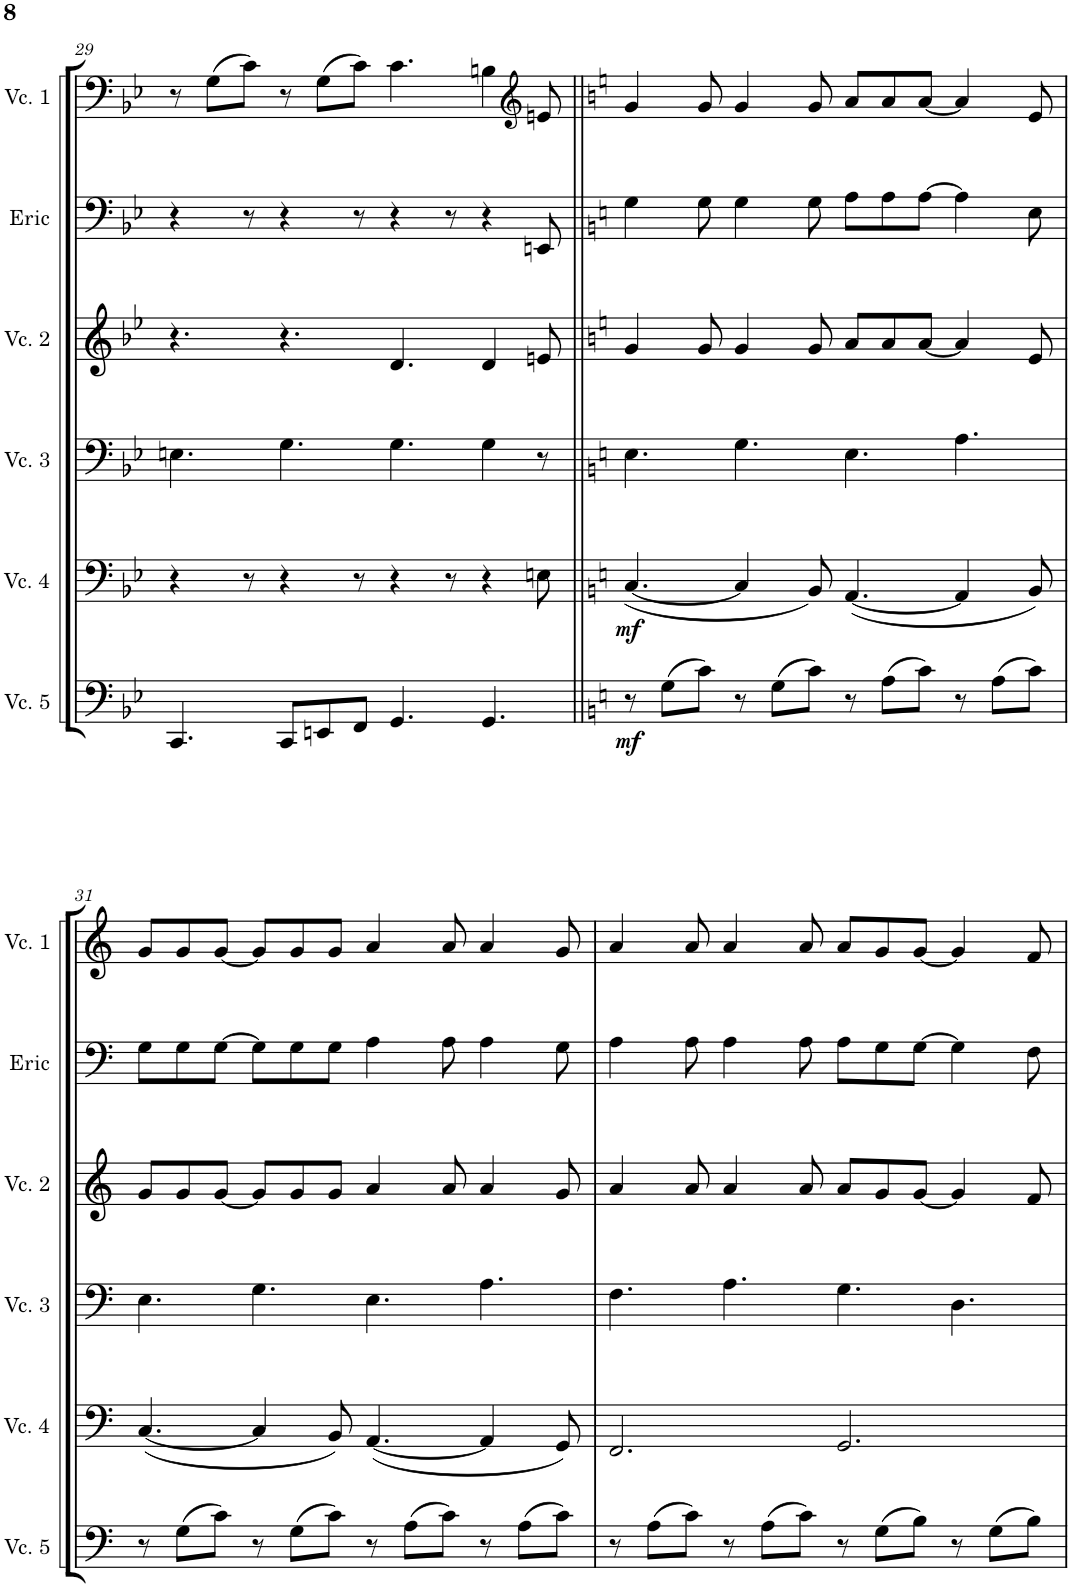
**kern	**dynam	**kern	**dynam	**kern	**kern	**kern	**kern
*part6	*part6	*part5	*part5	*part4	*part3	*part2	*part1
*staff6	*staff6	*staff5	*staff5	*staff4	*staff3	*staff2	*staff1
*I"Cello 5	*	*I"Cello 4	*	*I"Cello 3	*I"Cello 2	*I"Eric	*I"Cello 1
*	*	*	*	*	*	*I'Eric	*
!!LO:PB:g=z
*clefF4	*	*clefF4	*	*clefF4	*clefG2	*clefF4	*clefF4
*k[b-e-]	*	*k[b-e-]	*	*k[b-e-]	*k[b-e-]	*k[b-e-]	*k[b-e-]
*M12/8	*	*M12/8	*	*M12/8	*M12/8	*M12/8	*M12/8
=29	=29	=29	=29	=29	=29	=29	=29
4.CC/	.	4r	.	4.En\	4.r	4r	8r
.	.	.	.	.	.	.	(8G\L
.	.	8r	.	.	.	8r	8c\J)
8CC/L	.	4r	.	4.G\	4.r	4r	8r
8EEn/	.	.	.	.	.	.	(8G\L
8FF/J	.	8r	.	.	.	8r	8c\J)
4.GG/	.	4r	.	4.G\	4.d/	4r	4.c\
.	.	8r	.	.	.	8r	.
4.GG/	.	4r	.	4G\	4d/	4r	4Bn\
*	*	*	*	*	*	*	*clefG2
.	.	8En\	.	8r	8en/	8EEn/	8en/
=30||	=30||	=30||	=30||	=30||	=30||	=30||	=30||
*k[]	*	*k[]	*	*k[]	*k[]	*k[]	*k[]
!	!LO:DY:b	!	!LO:DY:b	!	!	!	!
8r	mf	([4.C/	mf	4.E\	4g/	4G\	4g/
(8G\L	.	.	.	.	.	.	.
8c\J)	.	.	.	.	8g/	8G\	8g/
8r	.	4C/]	.	4.G\	4g/	4G\	4g/
(8G\L	.	.	.	.	.	.	.
8c\J)	.	8BB/)	.	.	8g/	8G\	8g/
8r	.	([4.AA/	.	4.E\	8a/L	8A\L	8a/L
(8A\L	.	.	.	.	8a/	8A\	8a/
8c\J)	.	.	.	.	[8a/J	[8A\J	[8a/J
8r	.	4AA/]	.	4.A\	4a/]	4A\]	4a/]
(8A\L	.	.	.	.	.	.	.
8c\J)	.	8BB/)	.	.	8e/	8E\	8e/
!!LO:LB:g=z
=31	=31	=31	=31	=31	=31	=31	=31
8r	.	([4.C/	.	4.E\	8g/L	8G\L	8g/L
(8G\L	.	.	.	.	8g/	8G\	8g/
8c\J)	.	.	.	.	[8g/J	[8G\J	[8g/J
8r	.	4C/]	.	4.G\	8g/L]	8G\L]	8g/L]
(8G\L	.	.	.	.	8g/	8G\	8g/
8c\J)	.	8BB/)	.	.	8g/J	8G\J	8g/J
8r	.	([4.AA/	.	4.E\	4a/	4A\	4a/
(8A\L	.	.	.	.	.	.	.
8c\J)	.	.	.	.	8a/	8A\	8a/
8r	.	4AA/]	.	4.A\	4a/	4A\	4a/
(8A\L	.	.	.	.	.	.	.
8c\J)	.	8GG/)	.	.	8g/	8G\	8g/
=32	=32	=32	=32	=32	=32	=32	=32
8r	.	2.FF/	.	4.F\	4a/	4A\	4a/
(8A\L	.	.	.	.	.	.	.
8c\J)	.	.	.	.	8a/	8A\	8a/
8r	.	.	.	4.A\	4a/	4A\	4a/
(8A\L	.	.	.	.	.	.	.
8c\J)	.	.	.	.	8a/	8A\	8a/
8r	.	2.GG/	.	4.G\	8a/L	8A\L	8a/L
(8G\L	.	.	.	.	8g/	8G\	8g/
8B\J)	.	.	.	.	[8g/J	[8G\J	[8g/J
8r	.	.	.	4.D\	4g/]	4G\]	4g/]
(8G\L	.	.	.	.	.	.	.
8B\J)	.	.	.	.	8f/	8F\	8f/
=	=	=	=	=	=	=	=
*-	*-	*-	*-	*-	*-	*-	*-
